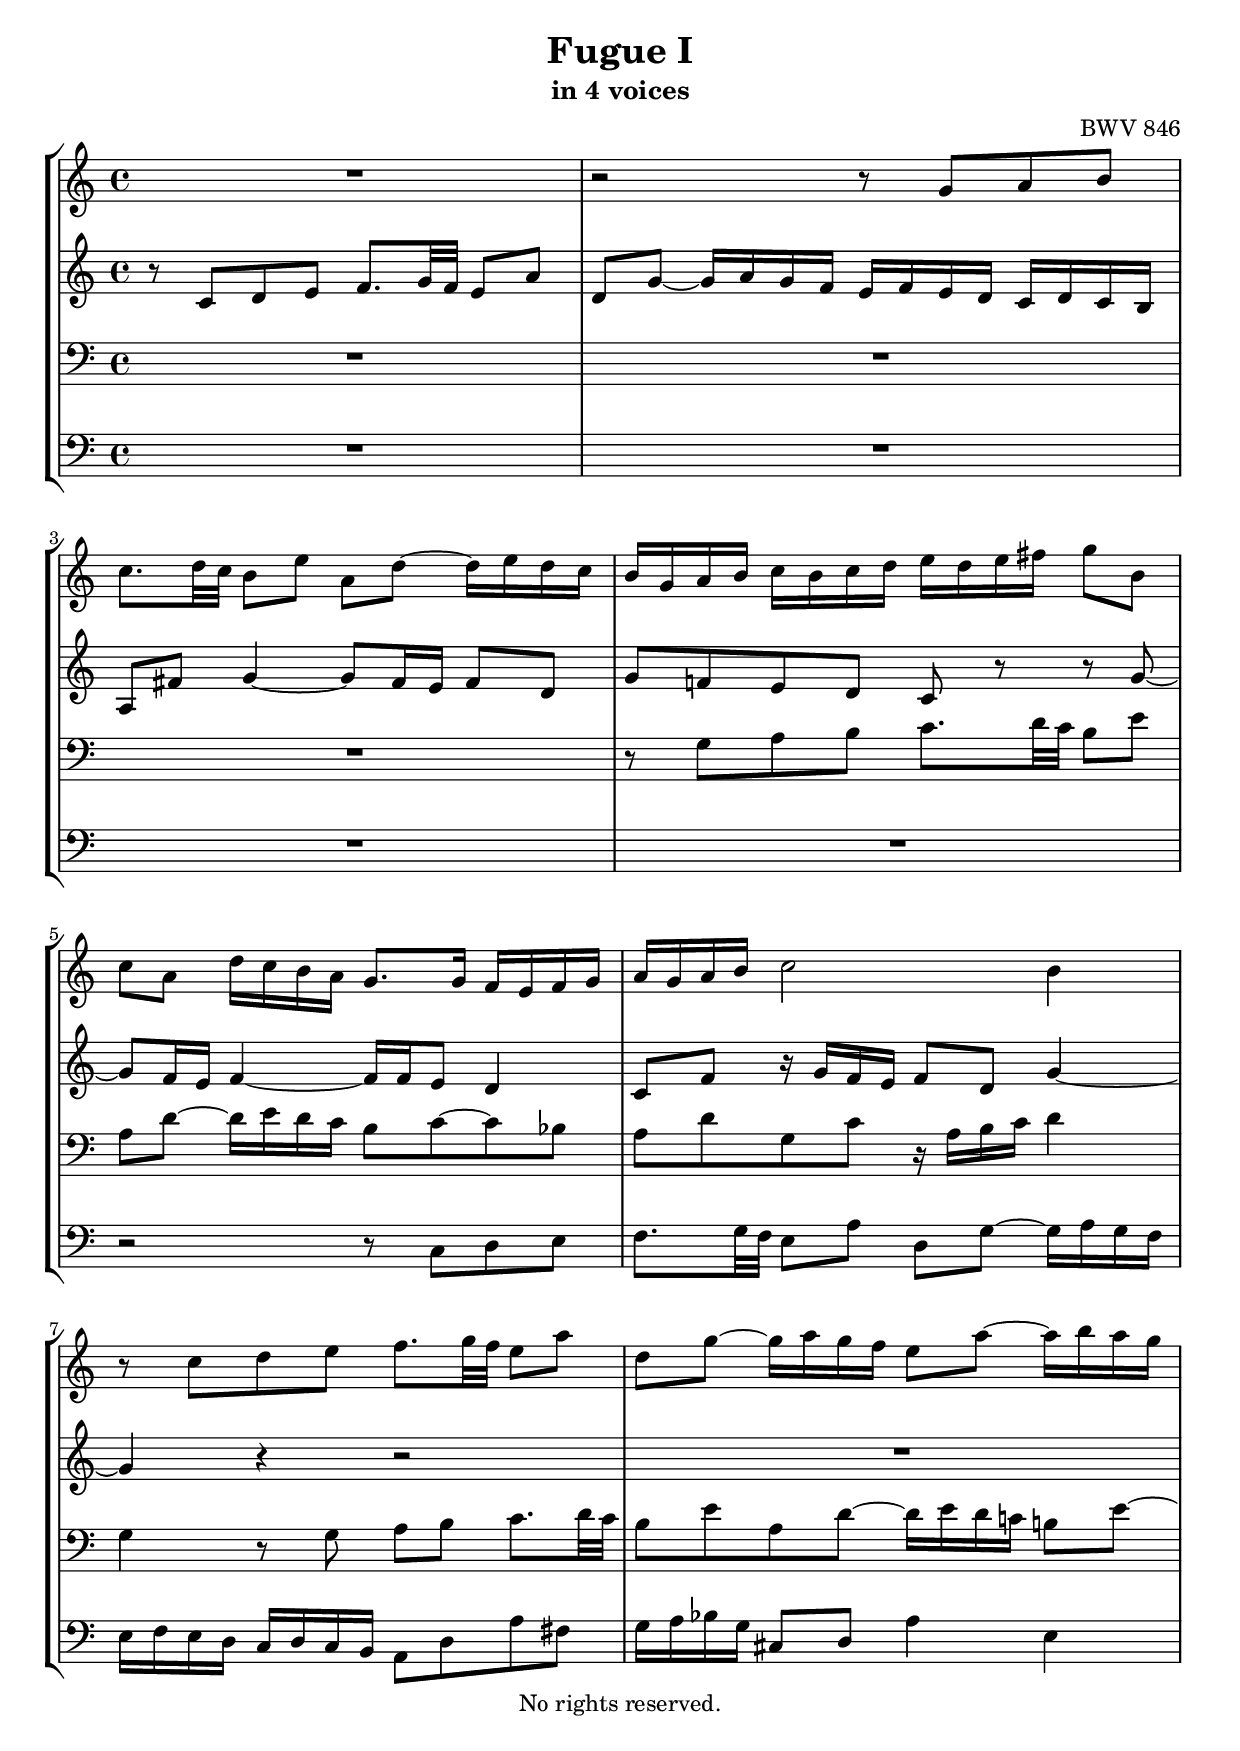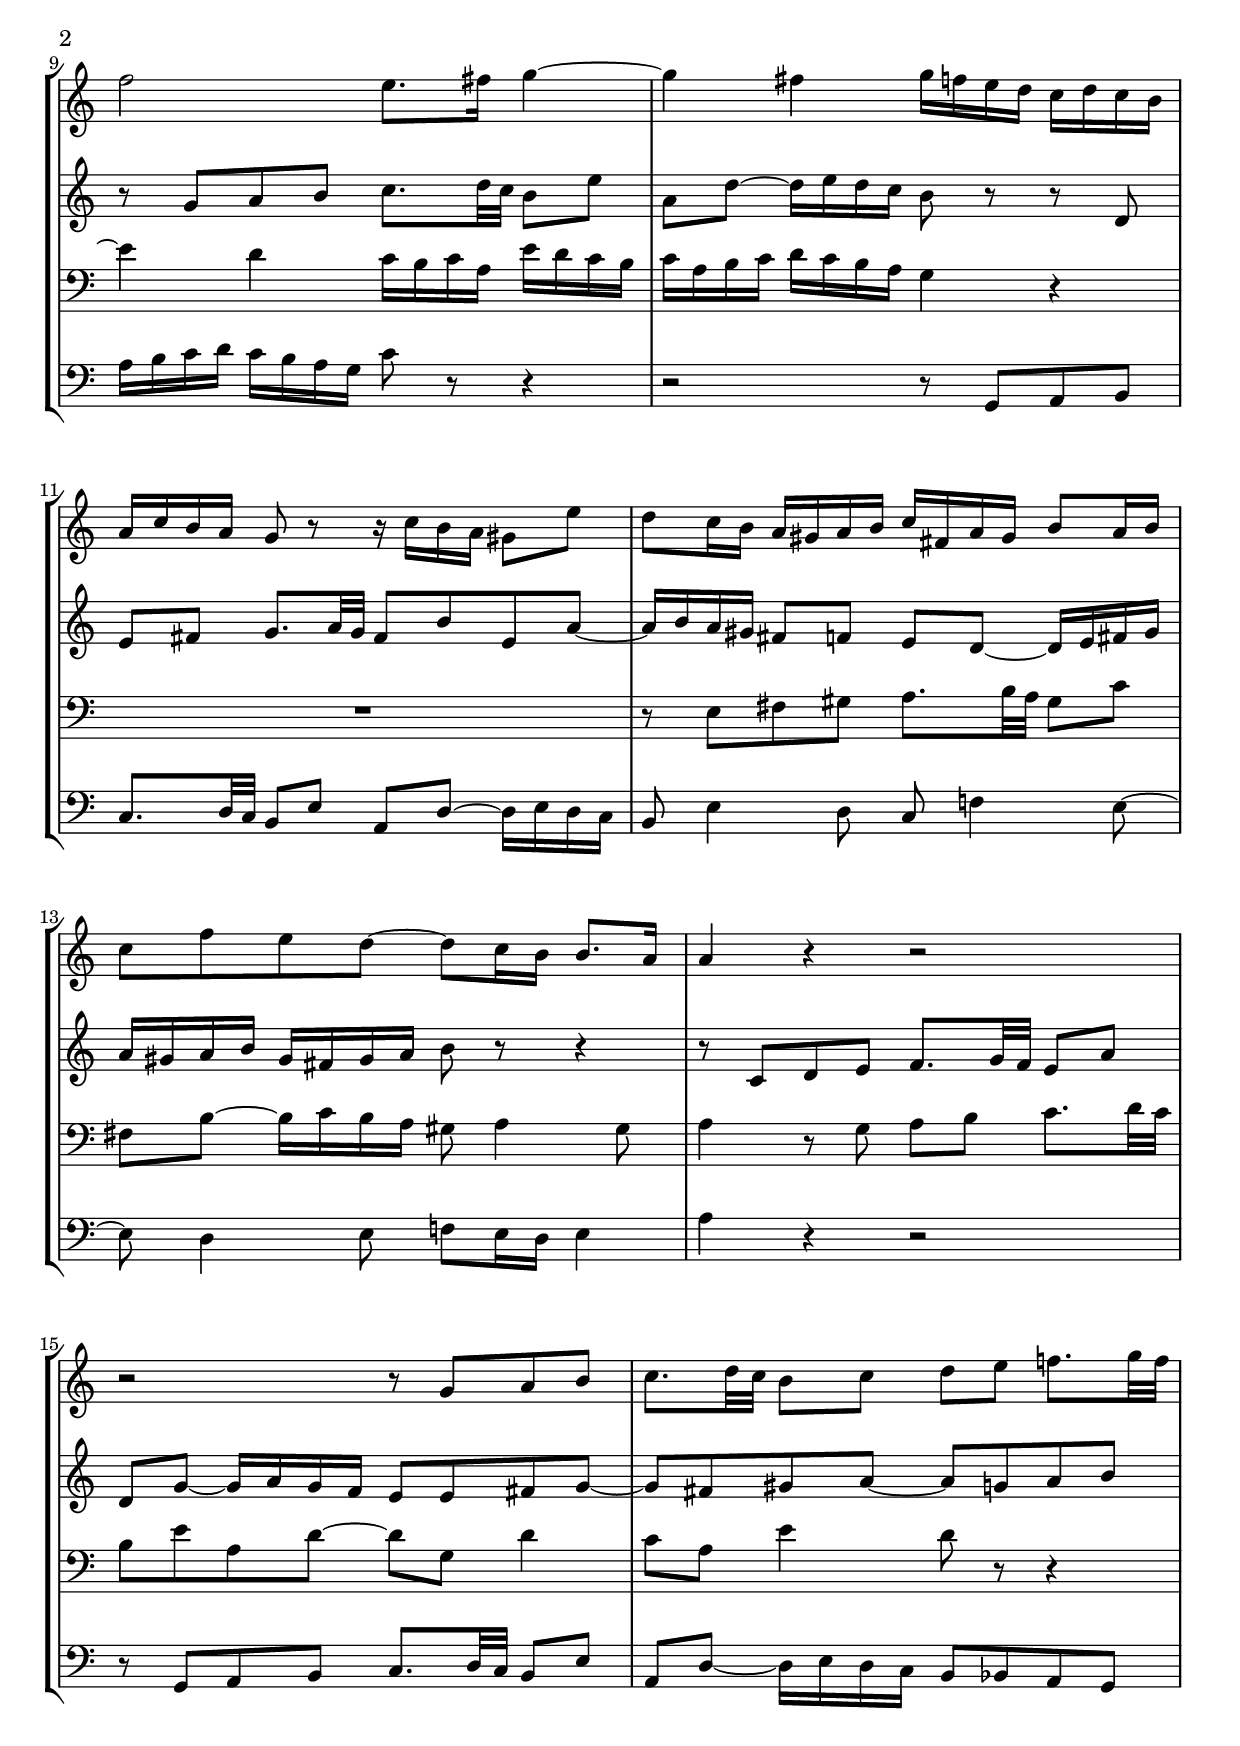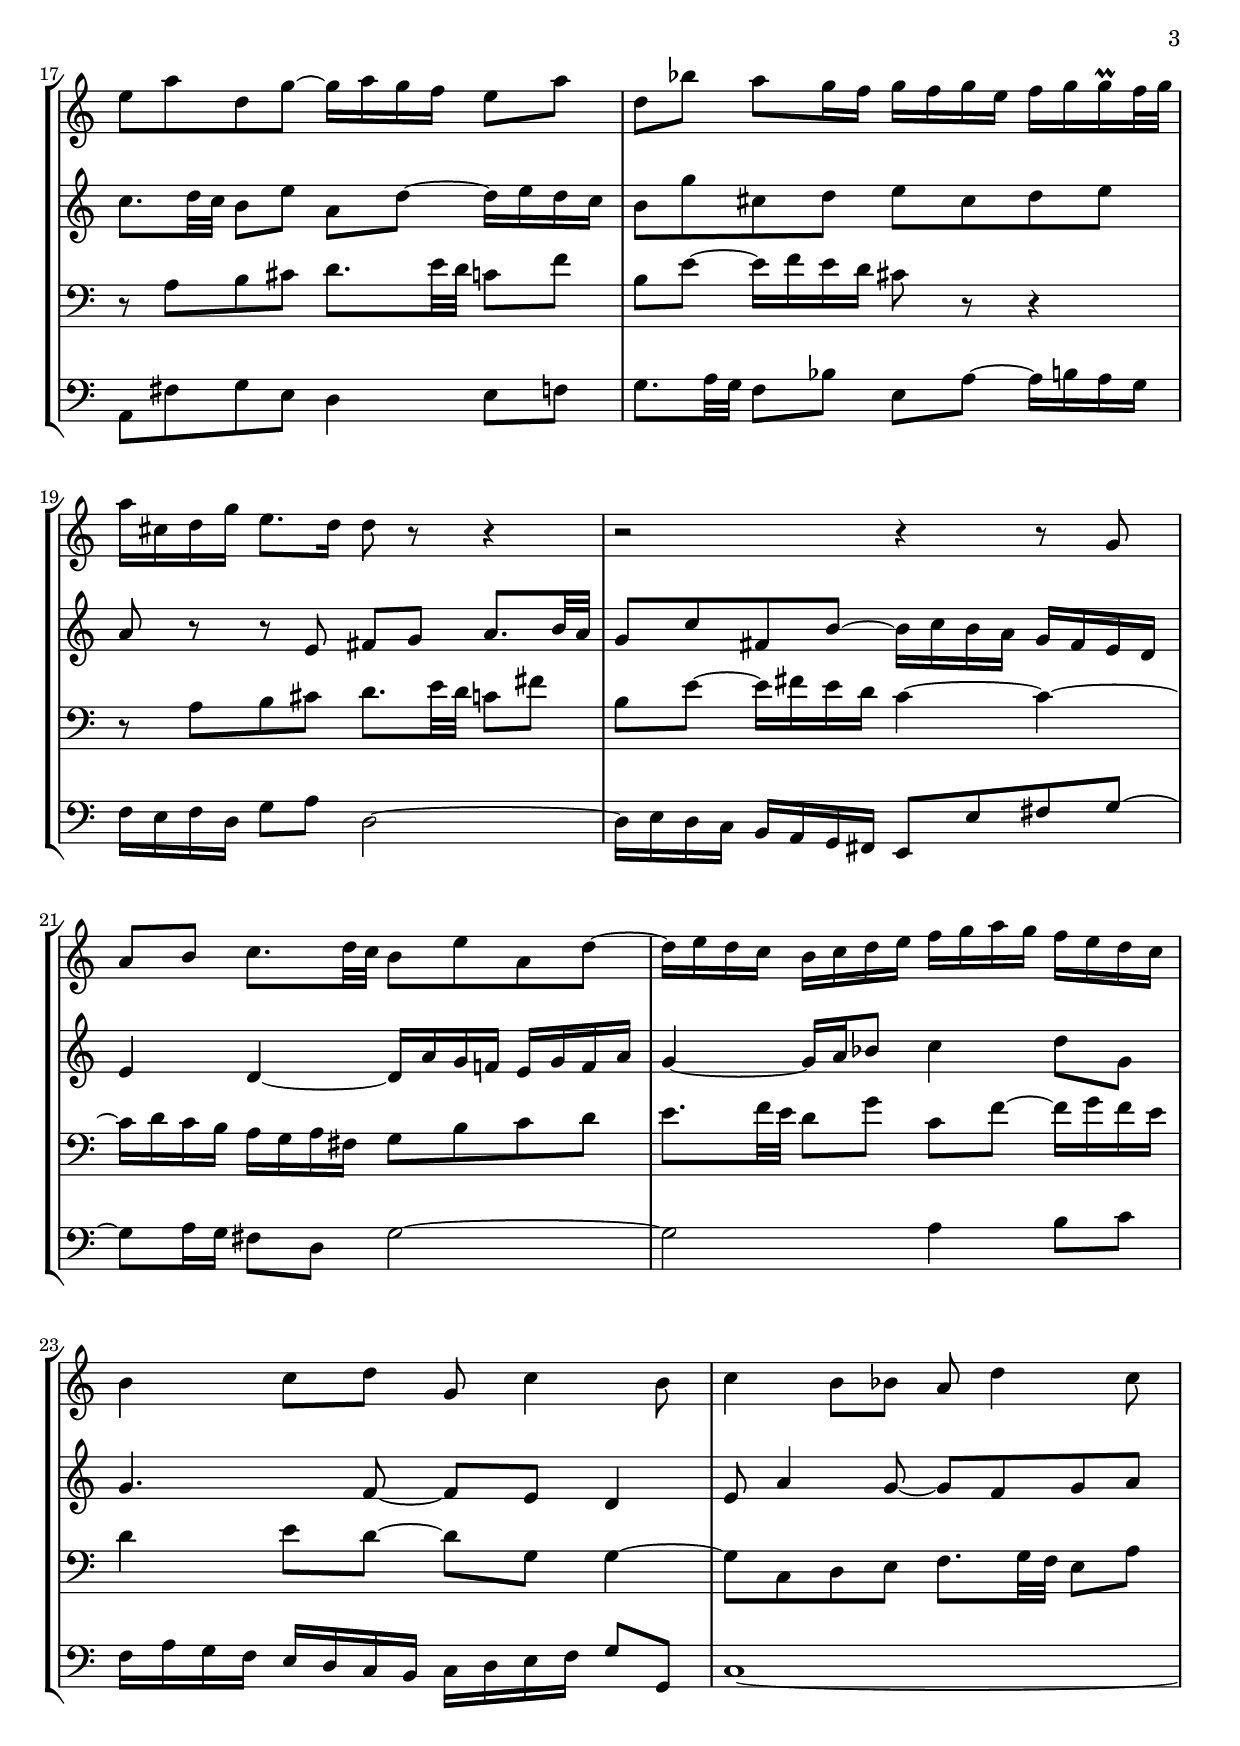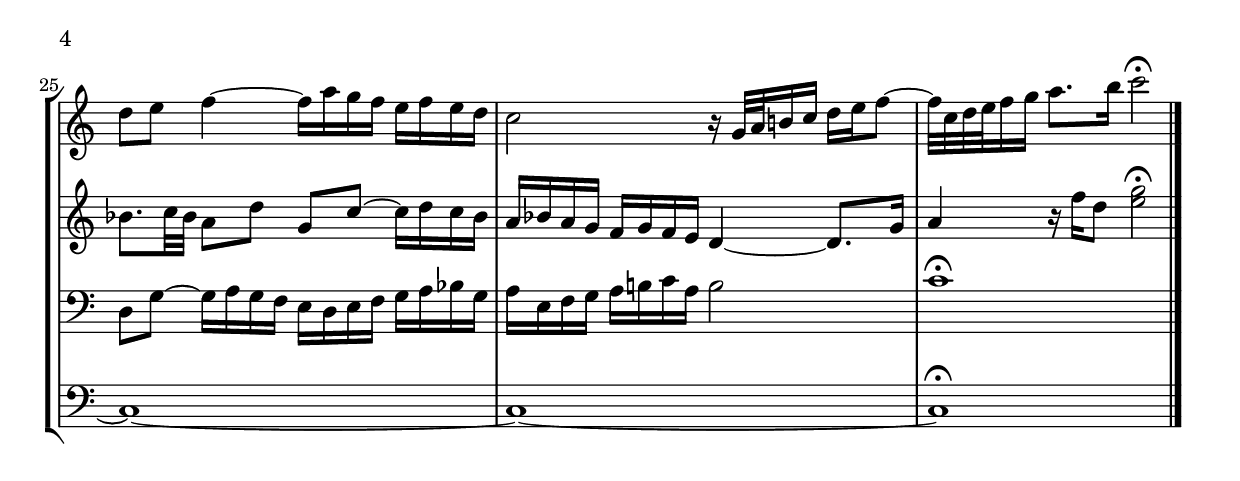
\version "2.18.2"

%This edition was prepared and typeset by Kyle Rother using the 1866 Breitkopf & Härtel Bach-Gesellschaft Ausgabe as primary source. 
%Reference was made to both the Henle and Bärenreiter urtext editions, as well as the critical and scholarly commentary of Alfred Dürr, however the final expression is in all cases that of the composer or present editor.
%This edition is in the public domain, and the editor does not claim any rights in the content.

\header {
  title = "Fugue I"
  subtitle = "in 4 voices"
  composer = "BWV 846"
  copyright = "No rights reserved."
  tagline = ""
}

global = {
  \key c \major
  \time 4/4
}
 
soprano = \relative c' {
  \global
 
  R1 | % m. 1
  r2 r8 g' a b | % m. 2 
  c8. d32 c b8 e a, d~ d16 e d c | % m. 3
  b16 g a b c b c d e d e fis g8 b, | % m. 4
  c8 a d16 c b a g8. g16 f e f g | % m. 5
  a16 g a b c2 b4 | % m. 6
  r8 c d e f8. g32 f e8 a | % m. 7
  d,8 g~ g16 a g f e8 a~ a16 b a g | % m. 8
  f2 e8. fis16 g4~ | % m. 9
  g4 fis g16 f! e d c d c b | % m. 10
  a16 c b a g8 r r16 c b a gis8 e' | % m. 11
  d8 c16 b a gis a b c fis, a gis b8 a16 b | % m. 12
  c8 f e d~ d c16 b b8. a16 | % m. 13
  a4 r r2 | % m. 14
  r r8 g a b | % m. 15
  c8. d32 c b8 c d e f!8. g32 f | % m. 16
  e8 a d, g~ g16 a g f e8 a | % m. 17
  d,8 bes' a g16 f g f g e f g g \prall f32 g | % m. 18
  a16 cis, d g e8. d16 d8 r r4 | % m. 19
  r2 r4 r8 g, | % m. 20
  a8 b c8. d32 c b8 e a, d~ | % m. 21
  d16 e d c b c d e f g a g f e d  c | % m. 22
  b4 c8 d g, c4 b8  | % m. 23
  c4 b8 bes a d4 c8  | % m. 24
  d8 e f4~ f16 a g f e f e d \noBreak | % m. 25
  c2 r16 g32 a b!16 c d e f8~ \noBreak | % m. 26
  f32 c d e f16 g a8. b16 c2 \fermata \bar "|." | % m. 27
  
}

alto = \relative c' {
  \global
 
  r8 c d e f8. g32 f e8 a | % m. 1
  d,8 g~ g16 a g f e f e d c d c b | % m. 2
  a8 fis' g4~ g8 fis16 e fis8 d | % m. 3
  g8 f! e d c r r g'~ | % m. 4
  g8 f16 e f4~ f16 f e8 d4 | % m. 5
  c8 f r16 g f e f8 d g4~ | % m. 6
  g4 r r2 | % m. 7
  R1 | % m. 8
  r8 g a b c8. d32 c b8 e | % m. 9
  a,8 d~ d16 e d c b8 r r d, | % m. 10
  e8 fis g8. a32 g fis8 b e, a~ | % m. 11
  a16 b a gis fis8 f e d~ d16 e fis gis | % m. 12
  a16 gis a b gis fis gis a b8 r r4 | % m. 13
  r8 c, d e f8. g32 f e8 a | % m. 14
  d,8 g~ g16 a g f e8 e fis g~ | % m. 15
  g8 fis gis a~ a g! a b | % m. 16
  c8. d32 c b8 e a, d~ d16 e d c | % m. 17
  b8 g' cis, d e cis d e | % m. 18
  a,8 r r e fis g a8. b32 a | % m. 19
  g8 c fis, b~ b16 c b a g fis e d | % m. 20
  e4 d~ d16 a' g f! e g f a | % m. 21
  g4~ g16 a bes8 c4 d8  g, | % m. 22
  g4. f8~ f e d4 | % m. 23
  e8 a4 g8~ g f g a | % m. 24
  bes8. c32 bes a8 d g, c~ c16 d c bes | % m. 25
  a bes a g f g f e d4~ d8. g16 | % m. 26
  a4 r16 f' d8 <g e>2 \fermata \bar "|." | % m. 27
  
}

tenor = \relative c {
  \global
 
  R1 | % m. 1
  R1 | % m. 2
  R1 | % m. 3
  r8 g' a b c8. d32 c b8 e | % m. 4
  a,8 d~ d16 e d c b8 c~ c bes | % m. 5
  a8 d g, c r16 a b c d4 | % m. 6
  g,4 r8 g a b c8. d32 c | % m. 7
  b8 e a, d~ d16 e d c! b!8 e~ | % m. 8
  e4 d c16 b c a e' d c b | % m. 9
  c16 a b c d c b a g4 r | % m. 10
  R1 | % m. 11
  r8 e fis gis a8. b32 a gis8 c | % m. 12
  fis,8 b~ b16 c b a gis8 a4 gis8 | % m. 13
  a4 r8 g a b c8. d32 c | % m. 14
  b8 e a, d~ d g, d'4 | % m. 15
  c8 a e'4 d8 r r4 | % m. 16
  r8 a b cis d8. e32 d c!8 f | % m. 17
  b,8 e~ e16 f e d cis8 r r4 | % m. 18
  r8 a b cis d8. e32 d c!8 fis | % m. 19
  b,8 e~ e16 fis e d c4~ c~ | % m. 20
  c16 d c b a g a fis g8 b c d | % m. 21
  e8. f32 e d8 g c, f~ f16 g f e | % m. 22
  d4 e8 d~ d g, g4~ | % m. 23
  g8 c, d e f8. g32 f e8 a | % m. 24
  d,8 g~ g16 a g f e d e f g a bes g | % m. 25
  a e f g a b! c a b2 | % m. 26
  c1 \fermata \bar "|." | % m. 27 
  
}

bass = \relative c {
  \global
 
  R1 | % m. 1
  R1 | % m. 2
  R1 | % m. 3
  R1 | % m. 4
  r2 r8 c d e  | % m. 5
  f8. g32 f e8 a d, g~ g16 a g f | % m. 6
  e16 f e d c d c b a8 d a' fis | % m. 7
  g16 a bes g cis,8 d a'4 e | % m. 8
  a16 b c d c b a g c8 r r4 | % m. 9
  r2 r8 g, a b | % m. 10
  c8. d32 c b8 e a, d~ d16 e d c | % m. 11
  b8 e4 d8 c f!4 e8~ | % m. 12
  e8 d4 e8 f!8 e16 d e4 | % m. 13 
  a4 r r2 | % m. 14
  r8 g, a b c8. d32 c b8 e | % m. 15
  a,8 d~ d16 e d c b8 bes a g | % m. 16
  a8 fis' g e d4 e8 f! | % m. 17
  g8. a32 g f8 bes e, a~ a16 b a g | % m. 18
  f16 e f d g8 a d,2~ | % m. 19
  d16 e d c b a g fis e8 e' fis g~ | % m. 20
  g8 a16 g fis8 d g2~ | % m. 21
  g2 a4 b8 c | % m. 22
  f,16 a g f e d c b c d e f g8 g, | % m. 23
  c1~ | % m. 24
  c~ | % m. 25
  c~ | % m. 26
  c \fermata \bar "|." | % m. 27
  
}

\score {
  \new StaffGroup
  <<
    \new Staff = "soprano"
      \soprano
    
     \new Staff = "alto" 
       \alto
   
    \new Staff = "tenor"
      { \clef bass \tenor }
        
    \new Staff = "bass"
      { \clef bass \bass }
    
  >>
  
\layout {
  indent = 0.0
}
  
}
